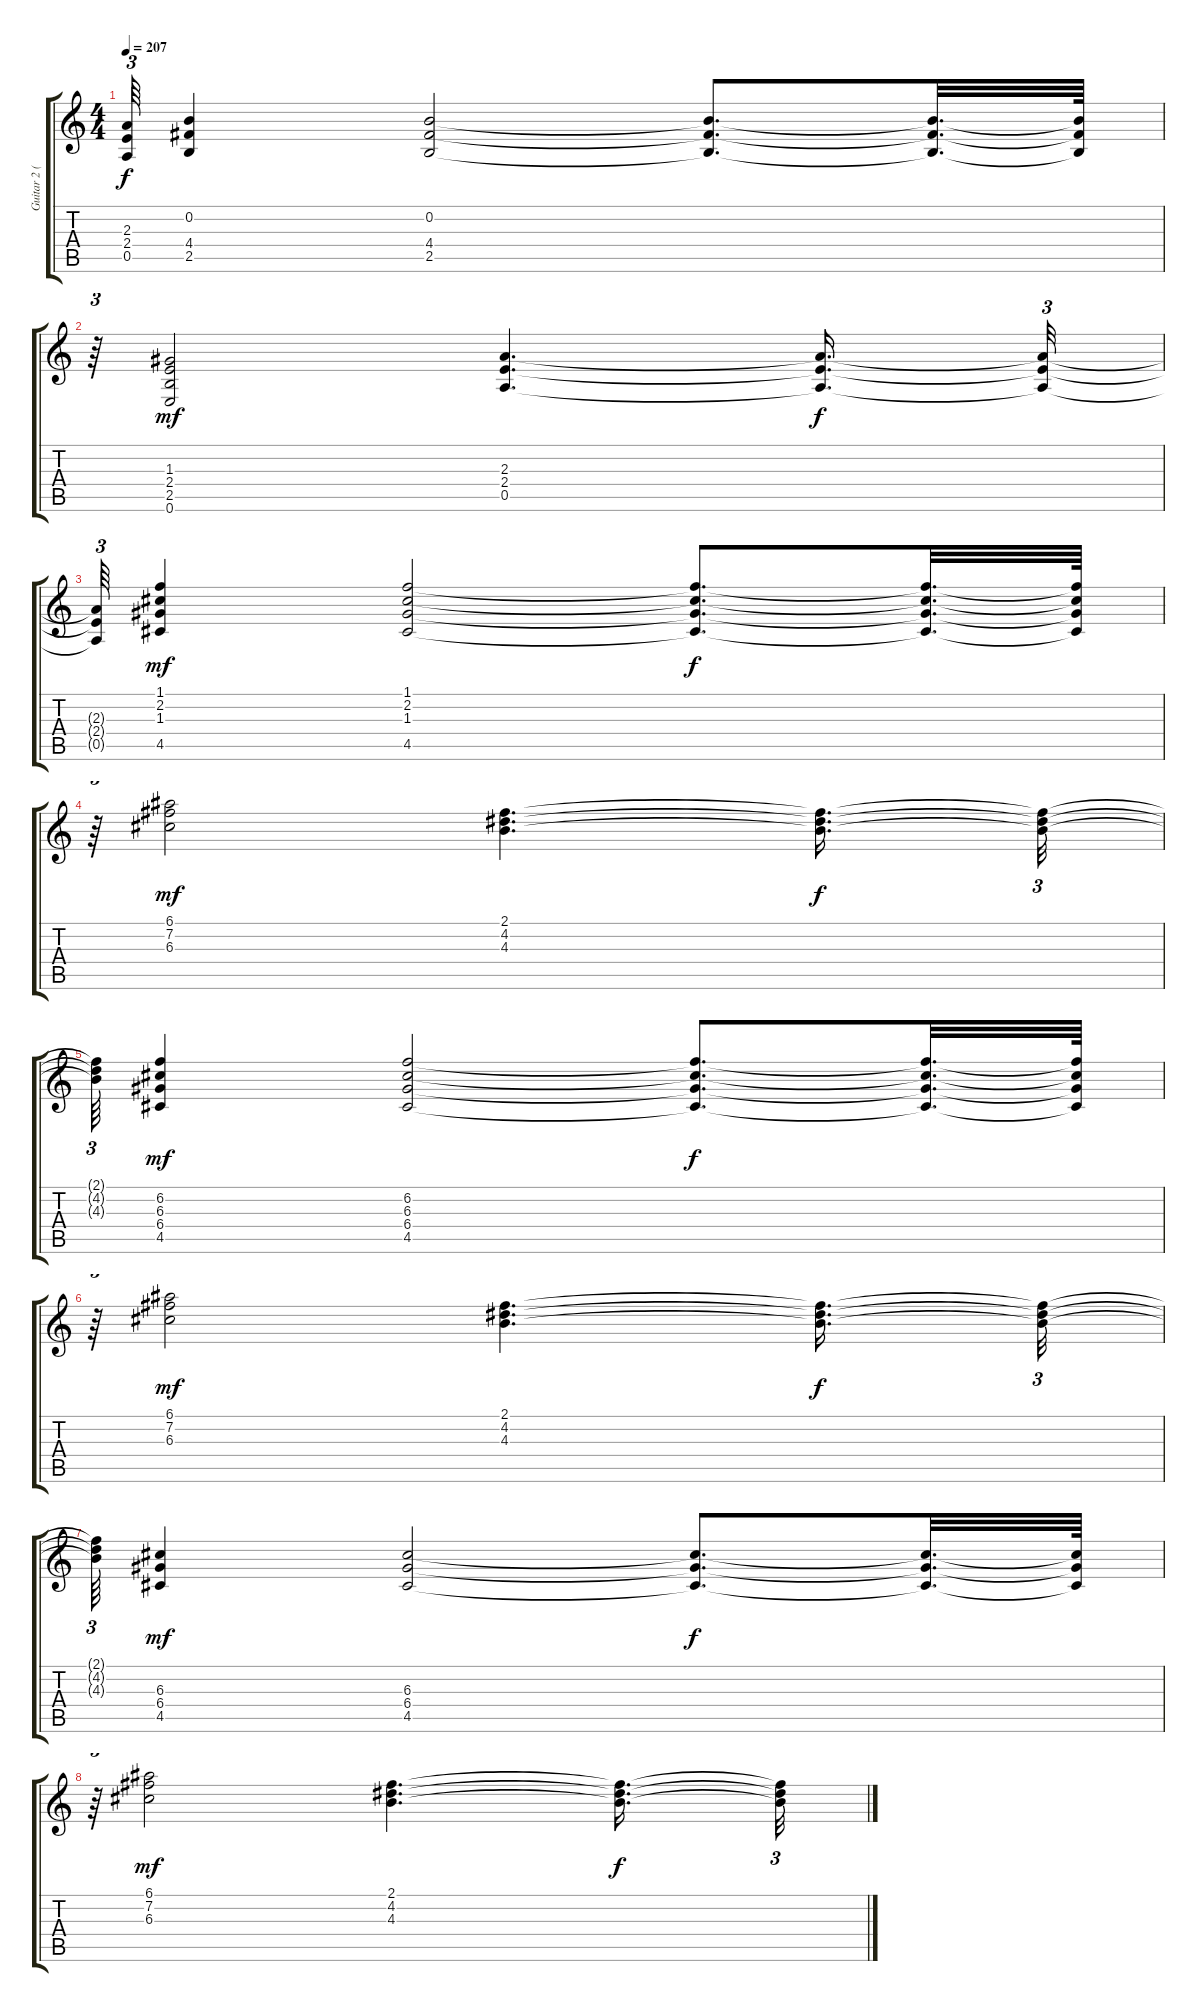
\track ("Guitar 2 (Joe)" "Guitar 2 (") {instrument distortionguitar}
\staff {score tabs}
\tuning (E4 B3 G3 D3 A2 E2) {hide}
\ts (4 4)
\tempo 207
\clef g2
\ks c
(2.3{t} 2.4{t} 0.5{t}).64{tu (3 2) dy f} (0.2 4.4 2.5).4 (0.2 4.4 2.5).2 (0.2{t} 4.4{t} 2.5{t}).8{d} (0.2{t} 4.4{t} 2.5{t}).32{d} (0.2{t} 4.4{t} 2.5{t}).64 |
r.64{tu (3 2)} (1.3 2.4 2.5 0.6).2{dy mf} (2.3 2.4 0.5).4{d} (2.3{t} 2.4{t} 0.5{t}).16{d dy f} (2.3{t} 2.4{t} 0.5{t}).32{tu (3 2)} |
(2.3{t} 2.4{t} 0.5{t}).64{tu (3 2)} (1.1 2.2 1.3 4.5).4{dy mf} (1.1 2.2 1.3 4.5).2 (1.1{t} 2.2{t} 1.3{t} 4.5{t}).8{d dy f} (1.1{t} 2.2{t} 1.3{t} 4.5{t}).32{d} (1.1{t} 2.2{t} 1.3{t} 4.5{t}).64 |
r.64{tu (3 2)} (6.1 7.2 6.3).2{dy mf} (2.1 4.2 4.3).4{d} (2.1{t} 4.2{t} 4.3{t}).16{d dy f} (2.1{t} 4.2{t} 4.3{t}).32{tu (3 2)} |
(2.1{t} 4.2{t} 4.3{t}).64{tu (3 2)} (6.2 6.3 6.4 4.5).4{dy mf} (6.2 6.3 6.4 4.5).2 (6.2{t} 6.3{t} 6.4{t} 4.5{t}).8{d dy f} (6.2{t} 6.3{t} 6.4{t} 4.5{t}).32{d} (6.2{t} 6.3{t} 6.4{t} 4.5{t}).64 |
r.64{tu (3 2)} (6.1 7.2 6.3).2{dy mf} (2.1 4.2 4.3).4{d} (2.1{t} 4.2{t} 4.3{t}).16{d dy f} (2.1{t} 4.2{t} 4.3{t}).32{tu (3 2)} |
(2.1{t} 4.2{t} 4.3{t}).64{tu (3 2)} (6.3 6.4 4.5).4{dy mf} (6.3 6.4 4.5).2 (6.3{t} 6.4{t} 4.5{t}).8{d dy f} (6.3{t} 6.4{t} 4.5{t}).32{d} (6.3{t} 6.4{t} 4.5{t}).64 |
r.64{tu (3 2)} (6.1 7.2 6.3).2{dy mf} (2.1 4.2 4.3).4{d} (2.1{t} 4.2{t} 4.3{t}).16{d dy f} (2.1{t} 4.2{t} 4.3{t}).32{tu (3 2)}
